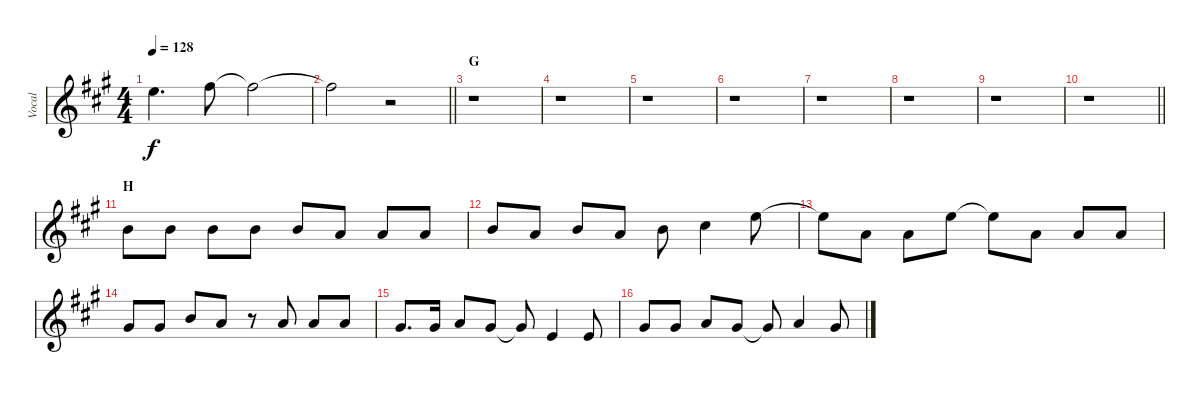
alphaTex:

\track ("Vocal" "Vocal") {instrument synthvoice}
\staff {score}
\tuning (E5 B4 G4 D4 A3 E3 B2) {hide}
\ts (4 4)
\tempo 128
\clef g2
\ks a
0.1.4{d dy f} 2.1.8 2.1{t}.2 |
\barLineRight lightlight
2.1{t}.2 r.2 |
\section ("" "G")
r.1 |
r.1 |
r.1 |
r.1 |
r.1 |
r.1 |
r.1 |
\barLineRight lightlight
r.1 |
\section ("" "H")
0.2.8 0.2.8 0.2.8 0.2.8 0.2.8 2.3.8 2.3.8 2.3.8 |
0.2.8 2.3.8 0.2.8 2.3.8 0.2.8 2.2.4 0.1.8 |
0.1{t}.8 2.3.8 2.3.8 0.1.8 0.1{t}.8 2.3.8 2.3.8 2.3.8 |
1.3.8 1.3.8 0.2.8 2.3.8 r.8 2.3.8 2.3.8 2.3.8 |
1.3.8{d} 1.3.16 2.3.8 1.3.8 1.3{t}.8 2.4.4 2.4.8 |
1.3.8 1.3.8 2.3.8 1.3.8 1.3{t}.8 2.3.4 1.3.8
